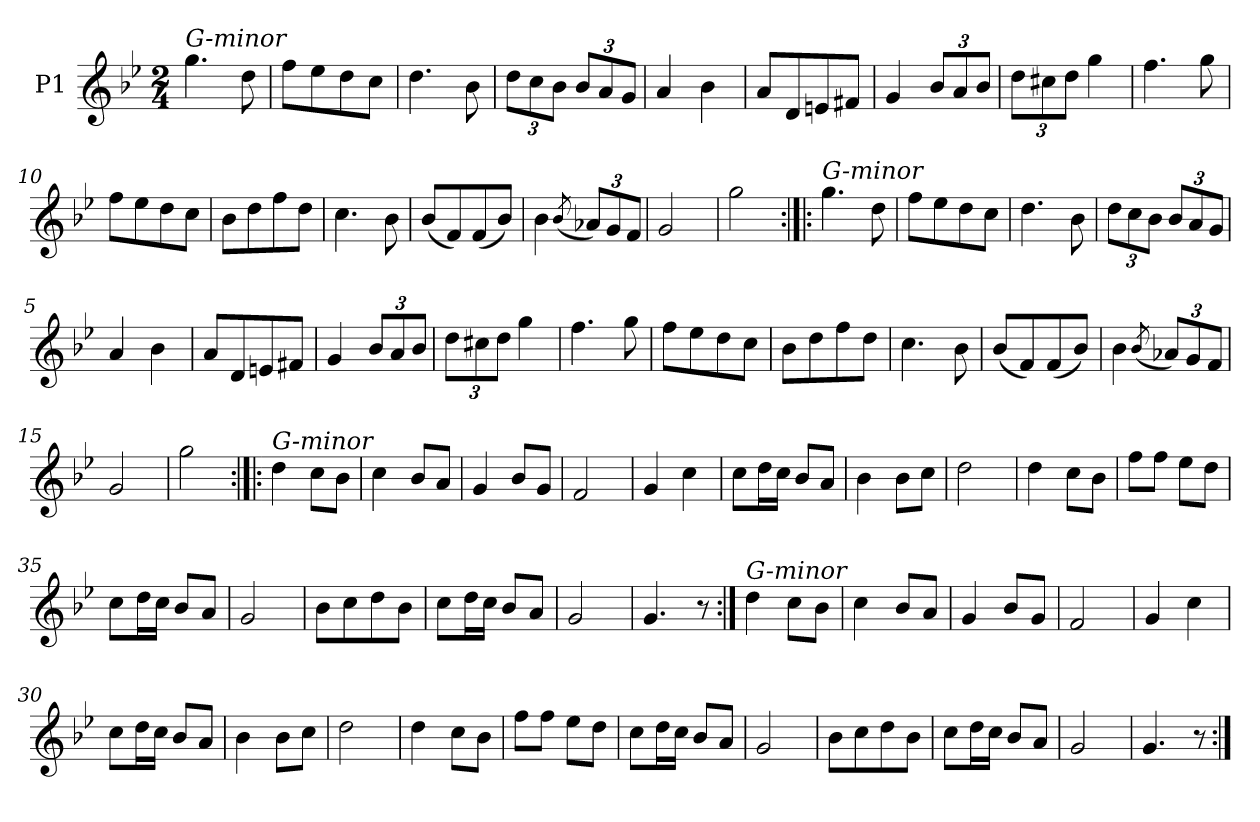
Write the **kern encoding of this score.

**kern
*part1
*staff1
*I"P1
*clefG2
*k[b-e-]
*g:
*M2/4
=1
!LO:TX:a:i:t=G-minor
4.gg
8dd
=2
8ffL
8ee-
8dd
8ccJ
=3
4.dd
8b-
=4
12ddL
12cc
12b-J
12b-L
12a
12gJ
=5
4a
4b-
=6
8aL
8d
8en
8f#XJ
=7
4g
12b-L
12a
12b-J
=8
12ddL
12cc#X
12ddJ
4gg
=9
4.ff
8gg
=10
8ffL
8ee-
8dd
8ccJ
=11
8b-L
8dd
8ff
8ddJ
=12
4.cc
8b-
=13
(8b-L
8f)
(8f
8b-J)
=14
4b-
(8qb-/
12a-XL)
12g
12fJ
=15
2g
=16
2gg
=1:|!|:
!LO:TX:a:i:t=G-minor
4.gg
8dd
=2
8ffL
8ee-
8dd
8ccJ
=3
4.dd
8b-
=4
12ddL
12cc
12b-J
12b-L
12a
12gJ
=5
4a
4b-
=6
8aL
8d
8en
8f#XJ
=7
4g
12b-L
12a
12b-J
=8
12ddL
12cc#X
12ddJ
4gg
=9
4.ff
8gg
=10
8ffL
8ee-
8dd
8ccJ
=11
8b-L
8dd
8ff
8ddJ
=12
4.cc
8b-
=13
(8b-L
8f)
(8f
8b-J)
=14
4b-
(8qb-/
12a-XL)
12g
12fJ
=15
2g
=16
2gg
=25:|!|:
!LO:TX:a:i:t=G-minor
4dd
8ccL
8b-J
=26
4cc
8b-L
8aJ
=27
4g
8b-L
8gJ
=28
2f
=29
4g
4cc
=30
8ccL
16ddL
16ccJJ
8b-L
8aJ
=31
4b-
8b-L
8ccJ
=32
2dd
=33
4dd
8ccL
8b-J
=34
8ffL
8ffJ
8ee-L
8ddJ
=35
8ccL
16ddL
16ccJJ
8b-L
8aJ
=36
2g
=37
8b-L
8cc
8dd
8b-J
=38
8ccL
16ddL
16ccJJ
8b-L
8aJ
=39
2g
=40
4.g
8r
=:|!
!LO:TX:a:i:t=G-minor
4dd
8ccL
8b-J
=26
4cc
8b-L
8aJ
=27
4g
8b-L
8gJ
=28
2f
=29
4g
4cc
=30
8ccL
16ddL
16ccJJ
8b-L
8aJ
=31
4b-
8b-L
8ccJ
=32
2dd
=33
4dd
8ccL
8b-J
=34
8ffL
8ffJ
8ee-L
8ddJ
=35
8ccL
16ddL
16ccJJ
8b-L
8aJ
=36
2g
=37
8b-L
8cc
8dd
8b-J
=38
8ccL
16ddL
16ccJJ
8b-L
8aJ
=39
2g
=40
4.g
8r
=:|!
*-
